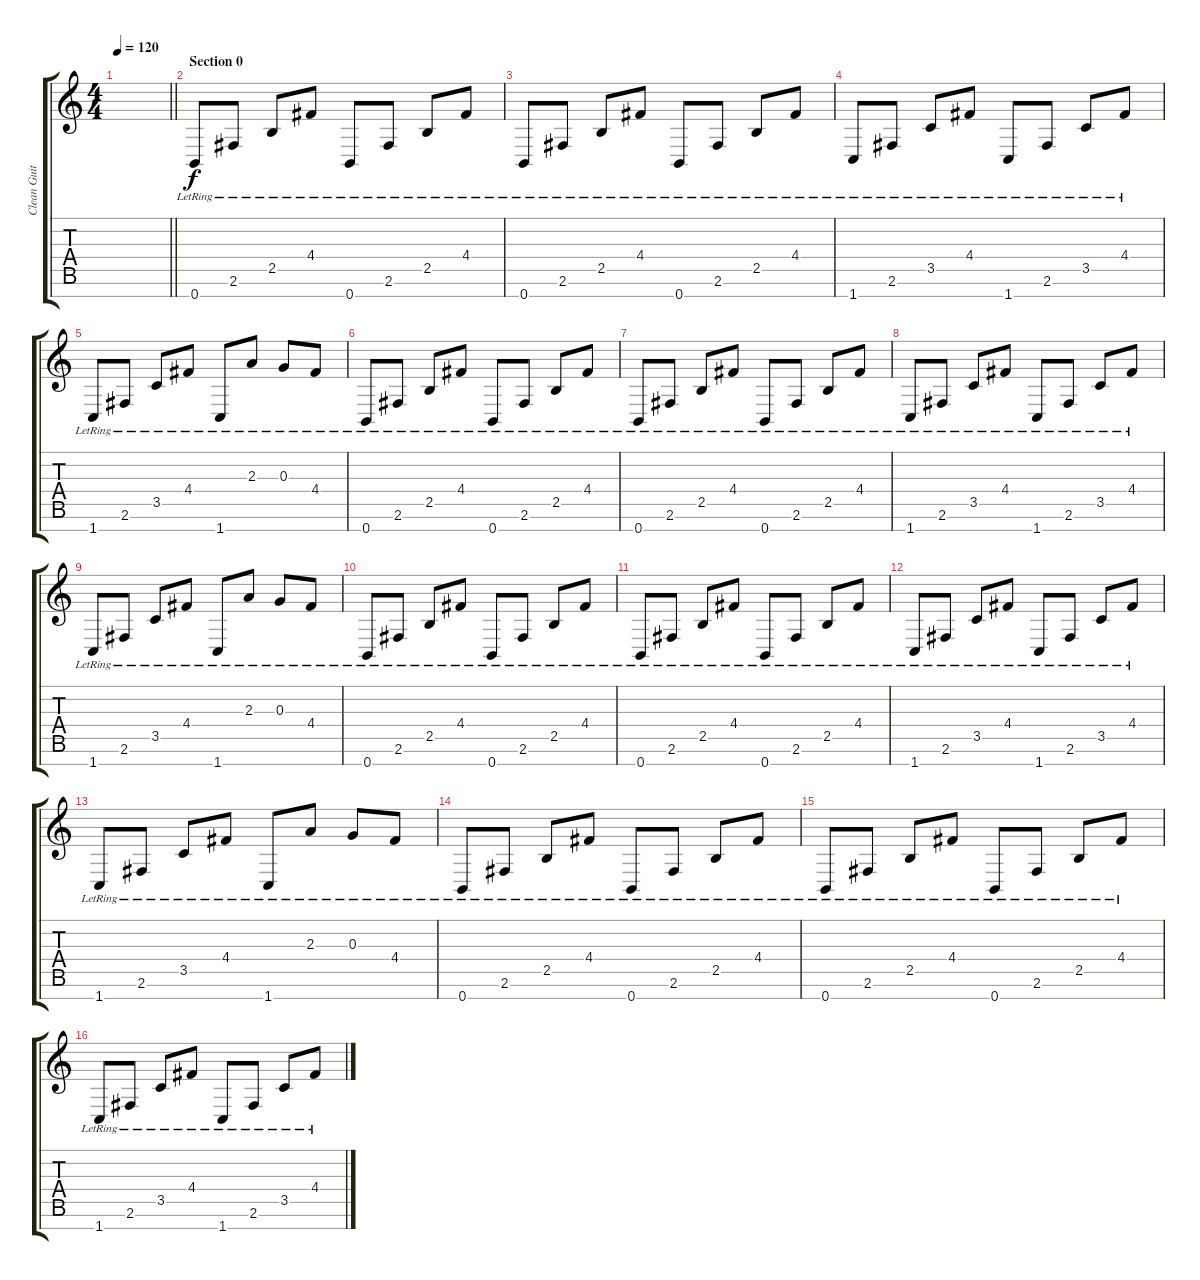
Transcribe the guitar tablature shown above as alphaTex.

\track ("Clean Guitar L" "Clean Guit") {instrument electricguitarclean}
\staff {score tabs}
\tuning (E4 B3 G3 D3 A2 E2 B1) {hide}
\ts (4 4)
\tempo 120
\clef g2
\barLineRight lightlight
\ks c
|
\section ("" "Section 0")
0.7{lr}.8 2.6{lr}.8 2.5{lr}.8 4.4{lr}.8 0.7{lr}.8 2.6{lr}.8 2.5{lr}.8 4.4{lr}.8 |
0.7{lr}.8 2.6{lr}.8 2.5{lr}.8 4.4{lr}.8 0.7{lr}.8 2.6{lr}.8 2.5{lr}.8 4.4{lr}.8 |
1.7{lr}.8 2.6{lr}.8 3.5{lr}.8 4.4{lr}.8 1.7{lr}.8 2.6{lr}.8 3.5{lr}.8 4.4{lr}.8 |
1.7{lr}.8 2.6{lr}.8 3.5{lr}.8 4.4{lr}.8 1.7{lr}.8 2.3{lr}.8 0.3{lr}.8 4.4{lr}.8 |
0.7{lr}.8 2.6{lr}.8 2.5{lr}.8 4.4{lr}.8 0.7{lr}.8 2.6{lr}.8 2.5{lr}.8 4.4{lr}.8 |
0.7{lr}.8 2.6{lr}.8 2.5{lr}.8 4.4{lr}.8 0.7{lr}.8 2.6{lr}.8 2.5{lr}.8 4.4{lr}.8 |
1.7{lr}.8 2.6{lr}.8 3.5{lr}.8 4.4{lr}.8 1.7{lr}.8 2.6{lr}.8 3.5{lr}.8 4.4{lr}.8 |
1.7{lr}.8 2.6{lr}.8 3.5{lr}.8 4.4{lr}.8 1.7{lr}.8 2.3{lr}.8 0.3{lr}.8 4.4{lr}.8 |
0.7{lr}.8 2.6{lr}.8 2.5{lr}.8 4.4{lr}.8 0.7{lr}.8 2.6{lr}.8 2.5{lr}.8 4.4{lr}.8 |
0.7{lr}.8 2.6{lr}.8 2.5{lr}.8 4.4{lr}.8 0.7{lr}.8 2.6{lr}.8 2.5{lr}.8 4.4{lr}.8 |
1.7{lr}.8 2.6{lr}.8 3.5{lr}.8 4.4{lr}.8 1.7{lr}.8 2.6{lr}.8 3.5{lr}.8 4.4{lr}.8 |
1.7{lr}.8 2.6{lr}.8 3.5{lr}.8 4.4{lr}.8 1.7{lr}.8 2.3{lr}.8 0.3{lr}.8 4.4{lr}.8 |
0.7{lr}.8 2.6{lr}.8 2.5{lr}.8 4.4{lr}.8 0.7{lr}.8 2.6{lr}.8 2.5{lr}.8 4.4{lr}.8 |
0.7{lr}.8 2.6{lr}.8 2.5{lr}.8 4.4{lr}.8 0.7{lr}.8 2.6{lr}.8 2.5{lr}.8 4.4{lr}.8 |
1.7{lr}.8 2.6{lr}.8 3.5{lr}.8 4.4{lr}.8 1.7{lr}.8 2.6{lr}.8 3.5{lr}.8 4.4{lr}.8
